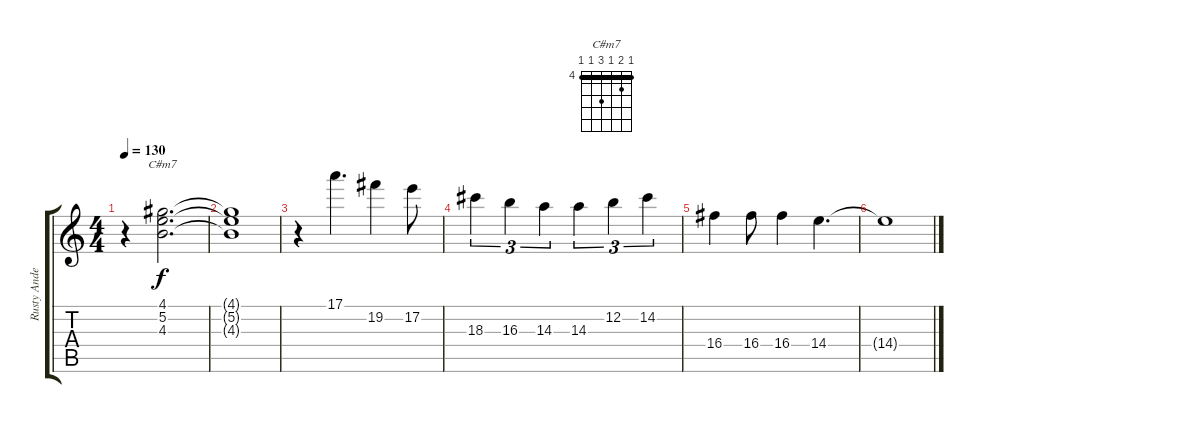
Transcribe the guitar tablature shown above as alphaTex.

\track ("Rusty Anderson" "Rusty Ande") {instrument acousticguitarsteel}
\staff {score tabs}
\tuning (E4 B3 G3 D3 A2 E2) {hide}
\chord ("C#m7" 4 5 4 6 4 4) {firstfret 4 barre 4}
\ts (4 4)
\tempo 130
\clef g2
\ks c
r.4{dy f} (4.1 5.2 4.3).2{d ch "C#m7"} |
(4.1{t} 5.2{t} 4.3{t}).1 |
r.4 17.1.4{d} 19.2.4 17.2.8 |
18.3.4{tu (3 2)} 16.3.4{tu (3 2)} 14.3.4{tu (3 2)} 14.3.4{tu (3 2)} 12.2.4{tu (3 2)} 14.2.4{tu (3 2)} |
16.4.4 16.4.8 16.4.4 14.4.4{d} |
14.4{t}.1
